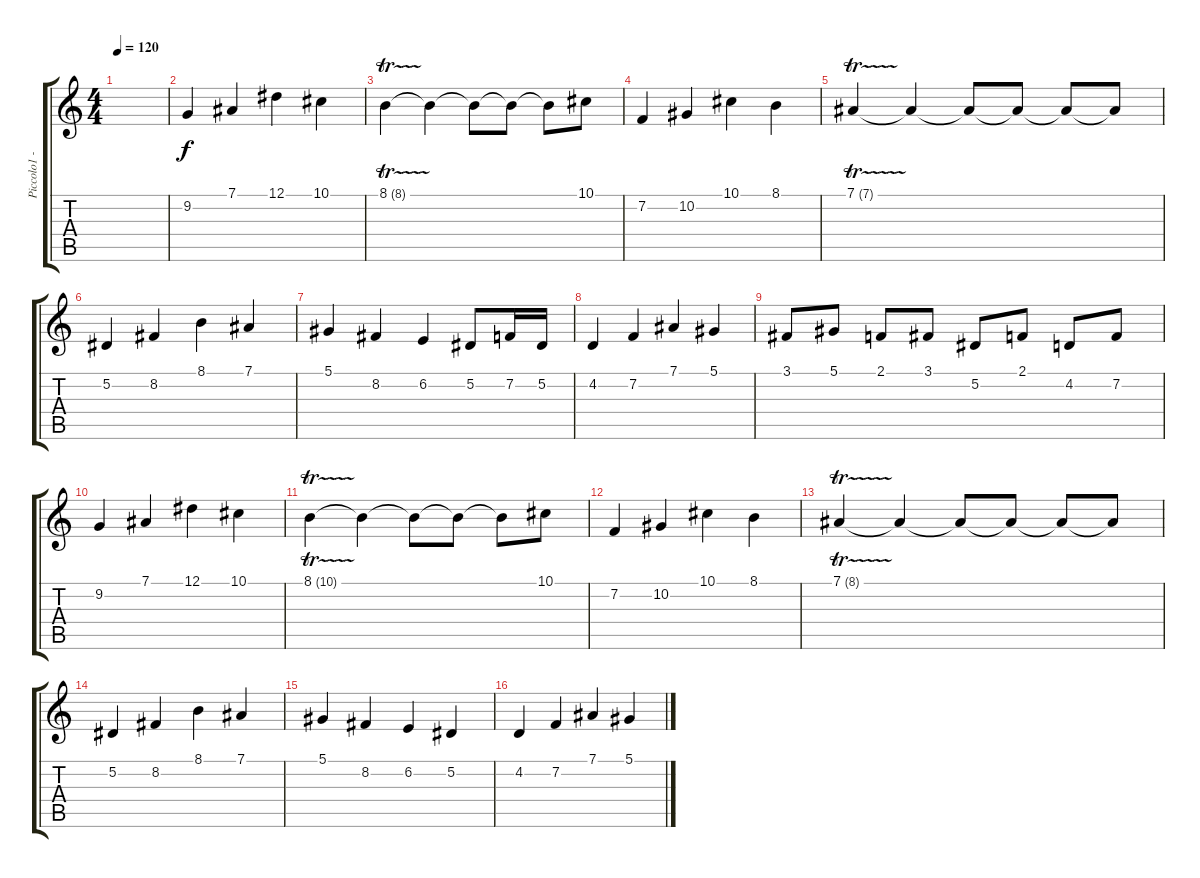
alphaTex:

\track ("Piccolo1 - Guitar3" "Piccolo1 -") {instrument piccolo}
\staff {score tabs}
\tuning (Eb4 Bb3 Gb3 Db3 Ab2 Eb2) {hide}
\ts (4 4)
\tempo 120
\clef g2
\ks c
|
9.2.4 7.1.4 12.1.4 10.1.4 |
8.1{tr (8 32)}.4 8.1{t}.4 8.1{t}.8 8.1{t}.8 8.1{t}.8 10.1.8 |
7.2.4 10.2.4 10.1.4 8.1.4 |
7.1{tr (7 32)}.4 7.1{t}.4 7.1{t}.8 7.1{t}.8 7.1{t}.8 7.1{t}.8 |
5.2.4 8.2.4 8.1.4 7.1.4 |
5.1.4 8.2.4 6.2.4 5.2.8 7.2.16 5.2.16 |
4.2.4 7.2.4 7.1.4 5.1.4 |
3.1.8 5.1.8 2.1.8 3.1.8 5.2.8 2.1.8 4.2.8 7.2.8 |
9.2.4 7.1.4 12.1.4 10.1.4 |
8.1{tr (10 64)}.4 8.1{t}.4 8.1{t}.8 8.1{t}.8 8.1{t}.8 10.1.8 |
7.2.4 10.2.4 10.1.4 8.1.4 |
7.1{tr (8 64)}.4 7.1{t}.4 7.1{t}.8 7.1{t}.8 7.1{t}.8 7.1{t}.8 |
5.2.4 8.2.4 8.1.4 7.1.4 |
5.1.4 8.2.4 6.2.4 5.2.4 |
4.2.4 7.2.4 7.1.4 5.1.4
